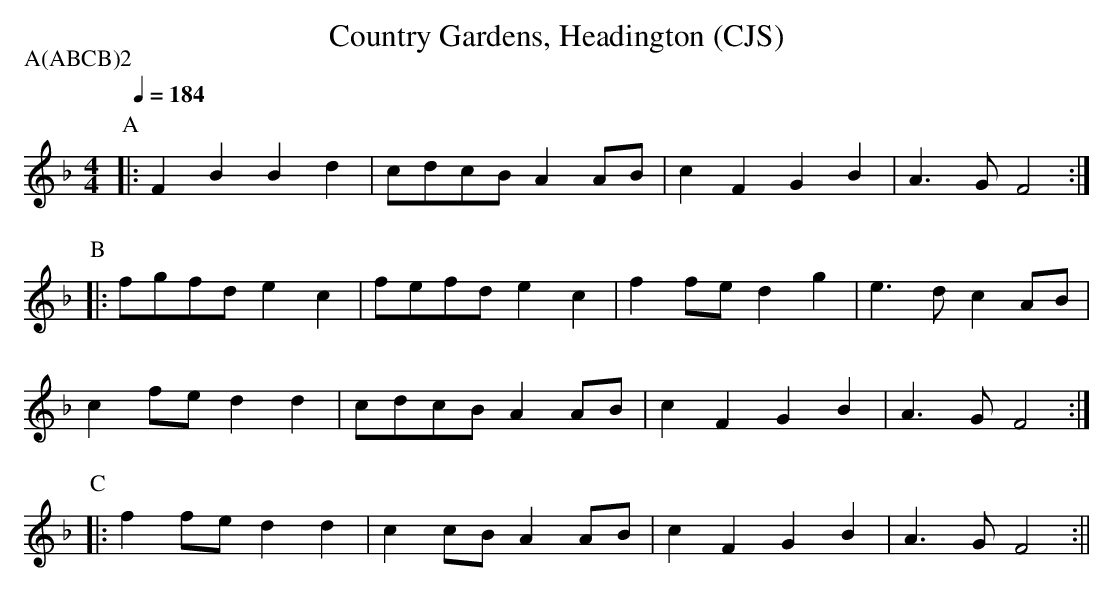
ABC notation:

X:1
T:Country Gardens, Headington (CJS)
M:4/4
L:1/8
Q:1/4=184
P:A(ABCB)2
K:F
P:A
|:F2B2 B2d2|cdcB A2AB|c2F2 G2B2|A3G F4:|
P:B
|:fgfd e2c2|fefd e2c2|f2fe d2g2|e3d c2AB|
  c2fe d2d2|cdcB A2AB|c2F2 G2B2|A3G F4:|
P:C
|:f2fe d2d2|c2cB A2AB|c2F2 G2B2|A3G F4:||
